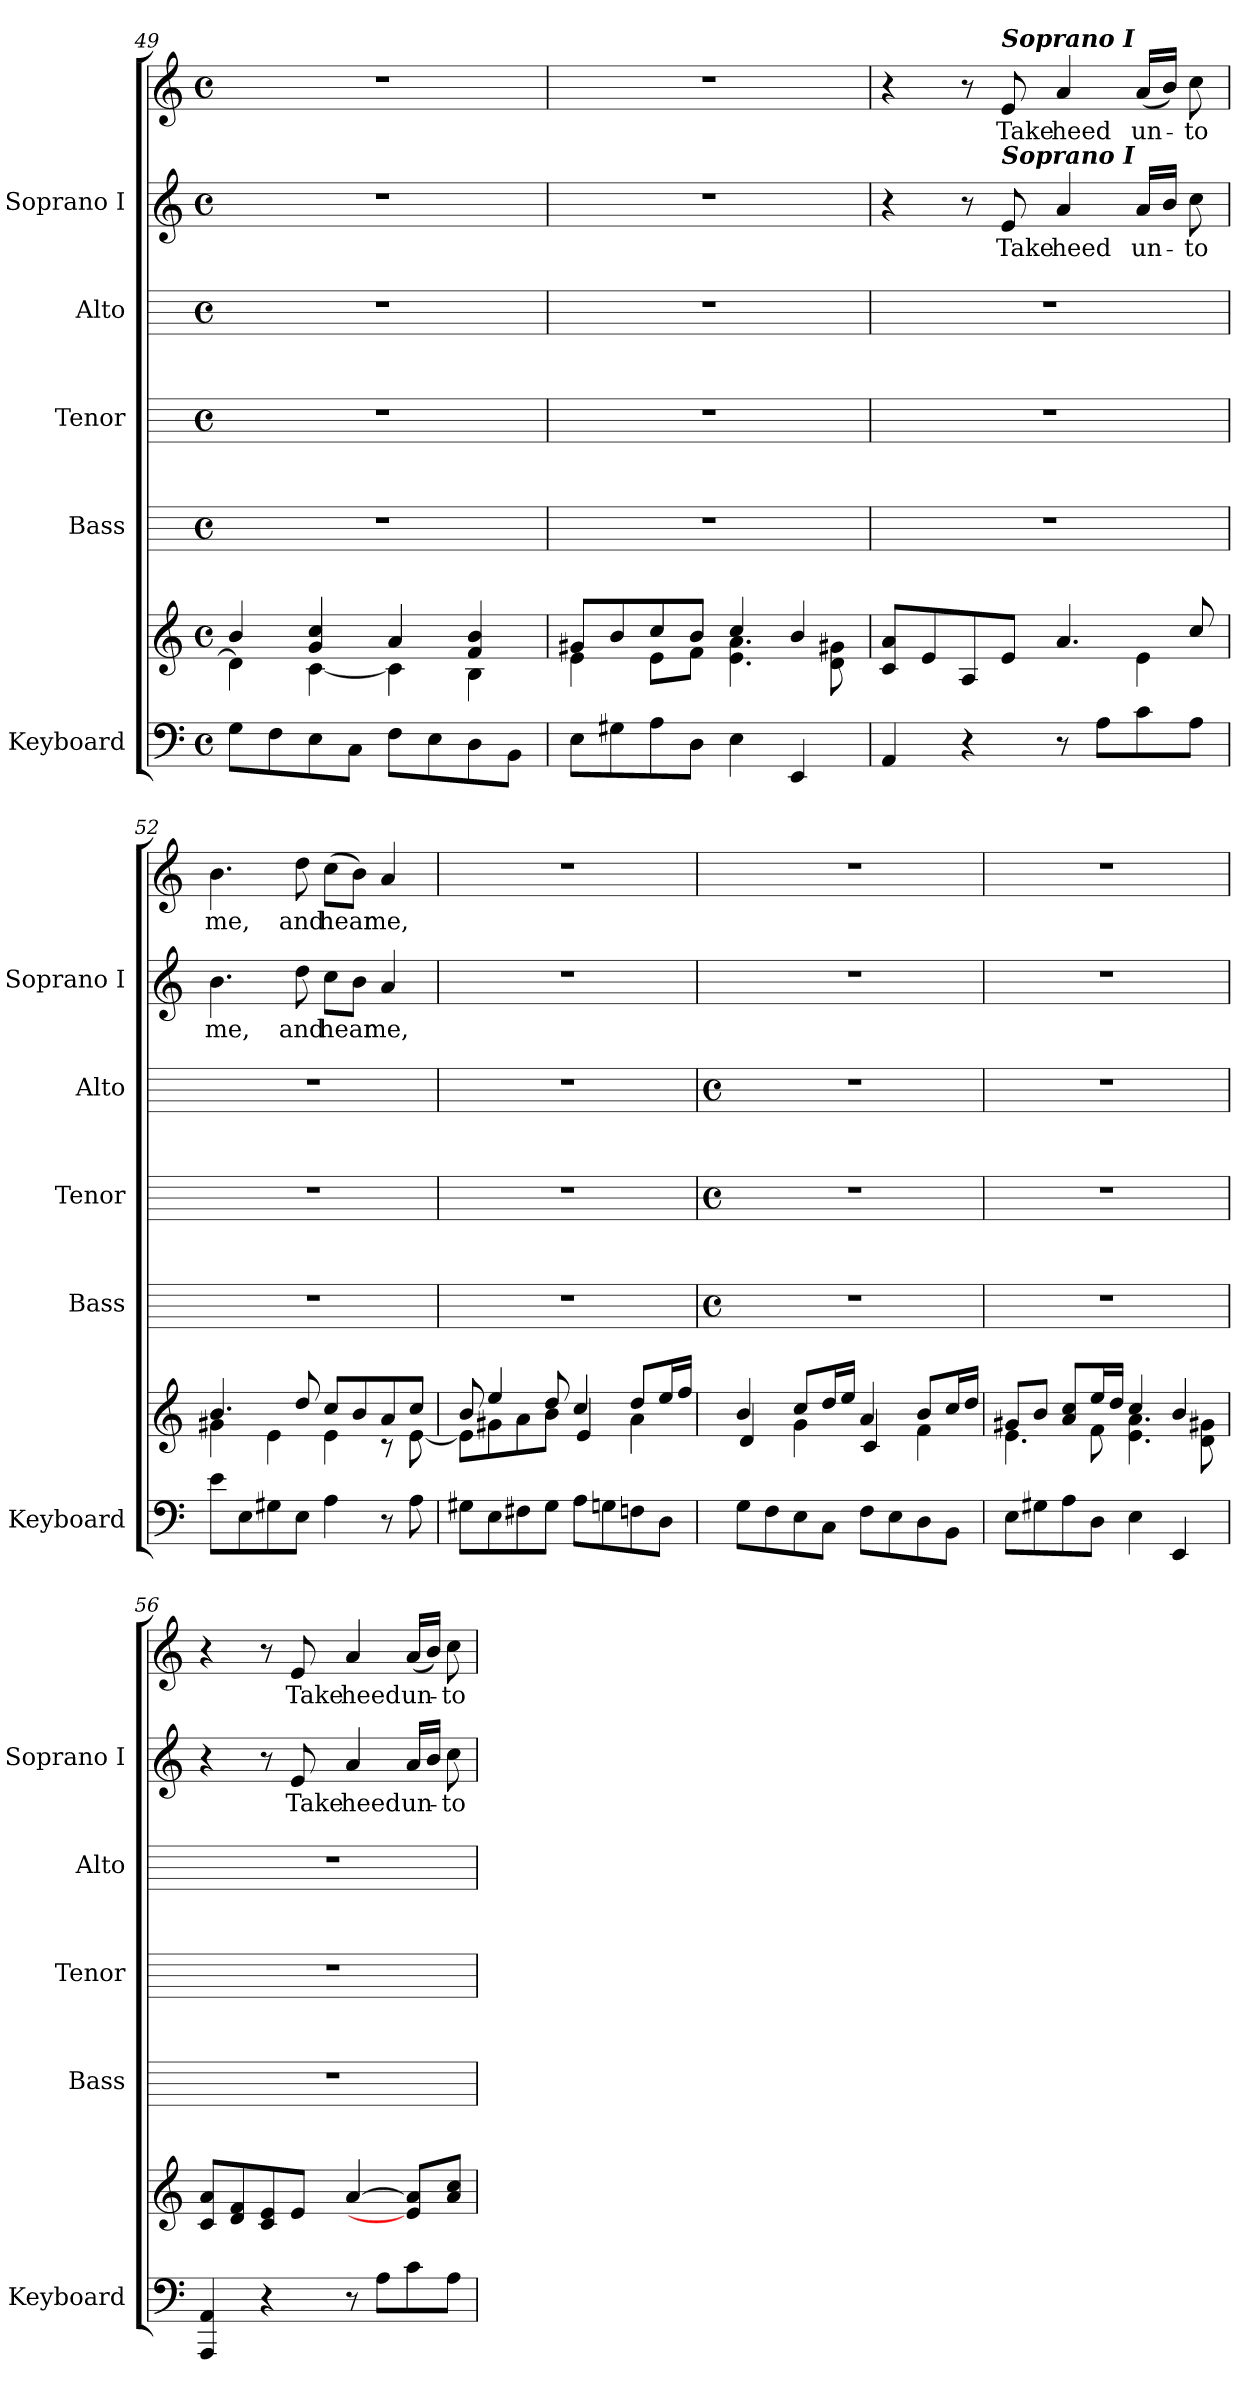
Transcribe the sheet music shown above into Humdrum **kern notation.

**kern	**kern	**kern	**kern	**kern	**kern	**text	**kern	**text
*part5	*part5	*part4	*part3	*part2	*part1	*part1	*part1	*part1
*staff7	*staff6	*staff5	*staff4	*staff3	*staff2	*staff2	*staff1	*staff1
*I"Keyboard	*	*I"Bass	*I"Tenor	*I"Alto	*I"Soprano I	*	*	*
*I'Keyboard	*	*I'Bass	*I'Tenor	*I'Alto	*I'Soprano I	*	*	*
!!LO:LB:g=z
*clefF4	*clefG2	*	*	*	*clefG2	*	*clefG2	*
*k[]	*k[]	*	*	*	*k[]	*	*k[]	*
*C:	*C:	*	*	*	*C:	*	*C:	*
*M4/4	*M4/4	*M4/4	*M4/4	*M4/4	*M4/4	*	*M4/4	*
*met(c)	*met(c)	*met(c)	*met(c)	*met(c)	*met(c)	*	*met(c)	*
=49	=49	=49	=49	=49	=49	=49	=49	=49
*	*^	*	*	*	*	*	*	*
8GL	4b	4d\]	1r	1r	1r	1r	.	1r	.
8F	.	.	.	.	.	.	.	.	.
8E	4g 4cc	[4c\	.	.	.	.	.	.	.
8CJ	.	.	.	.	.	.	.	.	.
8FL	4a	4c\]	.	.	.	.	.	.	.
8E	.	.	.	.	.	.	.	.	.
8D	4f 4b	4B\	.	.	.	.	.	.	.
8BBJ	.	.	.	.	.	.	.	.	.
=50	=50	=50	=50	=50	=50	=50	=50	=50	=50
8EL	8g#XL	4e\	1r	1r	1r	1r	.	1r	.
8G#X	8b	.	.	.	.	.	.	.	.
8A	8cc	8e\L	.	.	.	.	.	.	.
8DJ	8bJ	8f\J	.	.	.	.	.	.	.
4E	4cc/	4.e\ 4.a\	.	.	.	.	.	.	.
4EE	4b/	.	.	.	.	.	.	.	.
.	.	8d\ 8g#X\	.	.	.	.	.	.	.
=51	=51	=51	=51	=51	=51	=51	=51	=51	=51
4AA	8c 8aL	2ryy	1r	1r	1r	4r	.	4r	.
.	8e	.	.	.	.	.	.	.	.
4r	8A	.	.	.	.	8r	.	8r	.
!	!	!	!	!	!	!	!	!LO:TX:a:Bi:t=Soprano I	!
!	!	!	!	!	!	!LO:TX:a:Bi:t=Soprano I	!	!	!
!	!	!	!	!	!	!	!LO:LY:b	!	!LO:LY:b
.	8eJ	.	.	.	.	8e	Take	8e	Take
!	!	!	!	!	!	!	!LO:LY:b	!	!LO:LY:b
8r	4.a	4ryy	.	.	.	4a	heed	4a	heed
8AL	.	.	.	.	.	.	.	.	.
!	!	!	!	!	!	!	!LO:LY:b	!	!LO:LY:b
8c	.	4e\	.	.	.	16aLL	un-	(<16aLL	un-
.	.	.	.	.	.	16bJJ	.	16bJJ)	.
!	!	!	!	!	!	!	!LO:LY:b	!	!LO:LY:b
8AJ	8cc	.	.	.	.	8cc	to	8cc	to
=52	=52	=52	=52	=52	=52	=52	=52	=52	=52
!	!	!	!	!	!	!	!LO:LY:b	!	!LO:LY:b
8eL	4.b/	4g#X\	1r	1r	1r	4.b	me,	4.b	me,
8E	.	.	.	.	.	.	.	.	.
8G#X	.	4e\	.	.	.	.	.	.	.
!	!	!	!	!	!	!	!LO:LY:b	!	!LO:LY:b
8EJ	8dd/	.	.	.	.	8dd	and	8dd	and
!	!	!	!	!	!	!	!LO:LY:b	!	!LO:LY:b
4A	8cc/L	4e\	.	.	.	8ccL	hear	(>8ccL	hear
.	8b/	.	.	.	.	8bJ	.	8bJ)	.
!	!	!	!	!	!	!	!LO:LY:b	!	!LO:LY:b
8r	8a/	8r	.	.	.	4a	me,	4a	me,
8A	8cc/J	[8e\	.	.	.	.	.	.	.
=53	=53	=53	=53	=53	=53	=53	=53	=53	=53
8G#XL	8b/	8e\L]	1r	1r	1r	1r	.	1r	.
8E	4ee/	8g#X\	.	.	.	.	.	.	.
8F#X	.	8a\	.	.	.	.	.	.	.
8G#J	8dd/	8b\J	.	.	.	.	.	.	.
8AL	4cc/	4e/	.	.	.	.	.	.	.
8Gn	.	.	.	.	.	.	.	.	.
8Fn	8dd/L	4a\	.	.	.	.	.	.	.
8DJ	16ee/L	.	.	.	.	.	.	.	.
.	16ff/JJ	.	.	.	.	.	.	.	.
!!LO:LB:g=z
=54	=54	=54	=54	=54	=54	=54	=54	=54	=54
*	*	*	*M4/4	*M4/4	*M4/4	*	*	*	*
*	*	*	*met(c)	*met(c)	*met(c)	*	*	*	*
8GL	4b/	4d/	1r	1r	1r	1r	.	1r	.
8F	.	.	.	.	.	.	.	.	.
8E	8cc/L	4g\	.	.	.	.	.	.	.
8CJ	16dd/L	.	.	.	.	.	.	.	.
.	16ee/JJ	.	.	.	.	.	.	.	.
8FL	4a/	4c/	.	.	.	.	.	.	.
8E	.	.	.	.	.	.	.	.	.
8D	8b/L	4f\	.	.	.	.	.	.	.
8BBJ	16cc/L	.	.	.	.	.	.	.	.
.	16dd/JJ	.	.	.	.	.	.	.	.
=55	=55	=55	=55	=55	=55	=55	=55	=55	=55
8EL	8g#X/L	4.e\	1r	1r	1r	1r	.	1r	.
8G#X	8b/J	.	.	.	.	.	.	.	.
8A	8a/ 8cc/L	.	.	.	.	.	.	.	.
8DJ	16ee/L	8f\	.	.	.	.	.	.	.
.	16dd/JJ	.	.	.	.	.	.	.	.
4E	4cc/	4.e\ 4.a\	.	.	.	.	.	.	.
4EE	4b/	.	.	.	.	.	.	.	.
.	.	8d\ 8g#X\	.	.	.	.	.	.	.
=56	=56	=56	=56	=56	=56	=56	=56	=56	=56
4AAA 4AA	8c/ 8a/L	1ryy	1r	1r	1r	4r	.	4r	.
.	8d/ 8f/	.	.	.	.	.	.	.	.
4r	8c/ 8e/	.	.	.	.	8r	.	8r	.
!	!	!	!	!	!	!	!LO:LY:b	!	!LO:LY:b
.	8e/J	.	.	.	.	8e	Take	8e	Take
!	!	!	!	!	!	!	!LO:LY:b	!	!LO:LY:b
8r	[4a/	.	.	.	.	4a	heed	4a	heed
8AL	.	.	.	.	.	.	.	.	.
!	!	!	!	!	!	!	!LO:LY:b	!	!LO:LY:b
8c	8e/] 8a/]L	.	.	.	.	16aLL	un-	(<16aLL	un-
.	.	.	.	.	.	16bJJ	.	16bJJ)	.
!	!	!	!	!	!	!	!LO:LY:b	!	!LO:LY:b
8AJ	8a/ 8cc/J	.	.	.	.	8cc	to	8cc	to
*	*v	*v	*	*	*	*	*	*	*
=	=	=	=	=	=	=	=	=
*-	*-	*-	*-	*-	*-	*-	*-	*-
